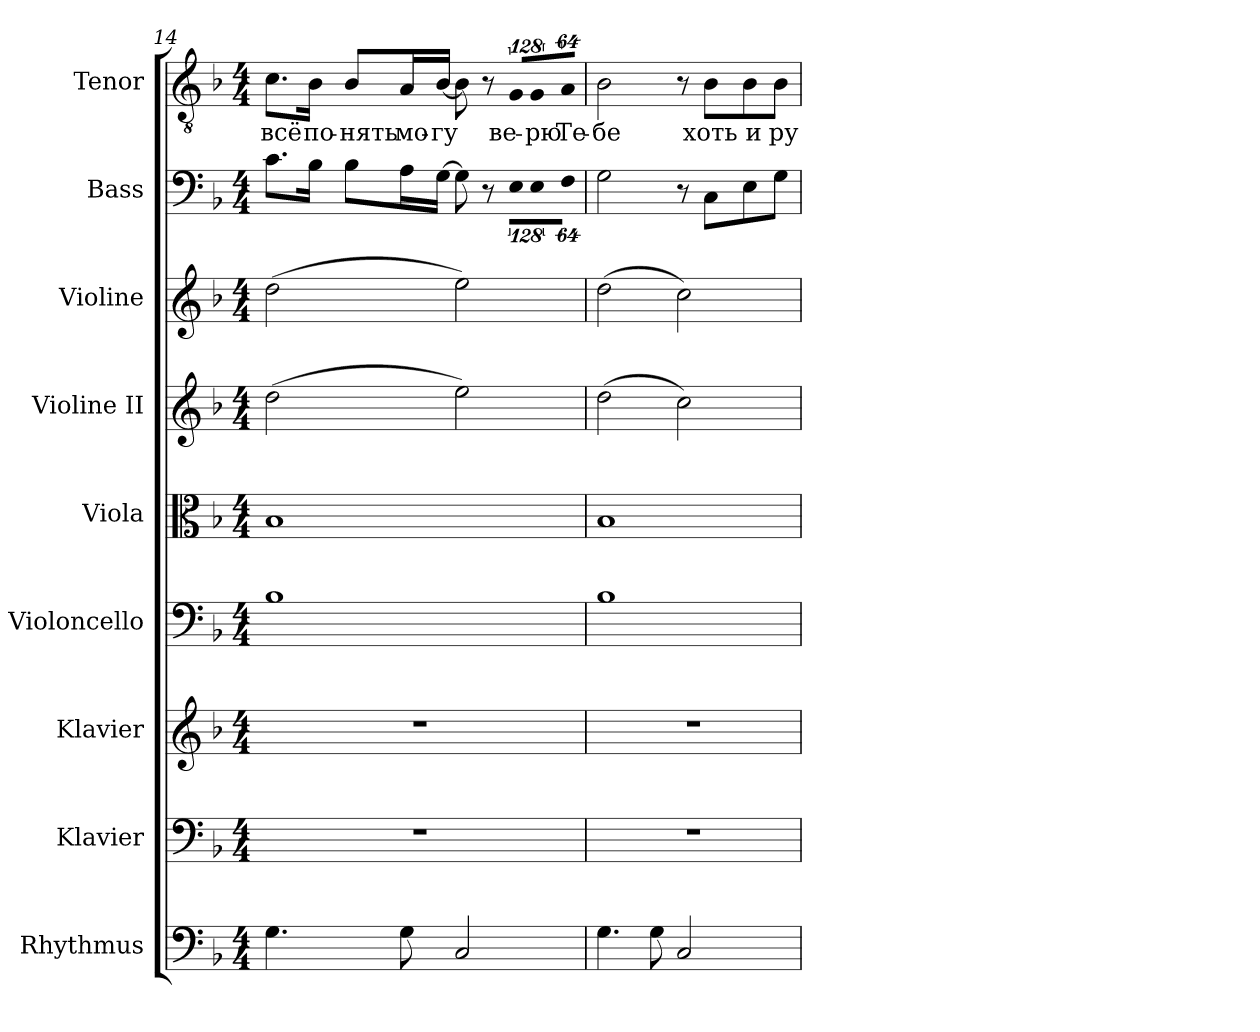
**kern	**kern	**kern	**kern	**kern	**kern	**kern	**kern	**kern	**text
*part9	*part8	*part7	*part6	*part5	*part4	*part3	*part2	*part1	*part1
*staff9	*staff8	*staff7	*staff6	*staff5	*staff4	*staff3	*staff2	*staff1	*staff1
*I"Rhythmus	*I"Klavier	*I"Klavier	*I"Violoncello	*I"Viola	*I"Violine II	*I"Violine	*I"Bass	*I"Tenor	*
*I'Rhy.	*I'Kla.	*I'Kla.	*I'Vc.	*I'Vla	*I'Vl.II	*I'Vln	*I'B.	*I'T.	*
*clefF4	*clefF4	*clefG2	*clefF4	*clefC3	*clefG2	*clefG2	*clefF4	*clefGv2	*
*ITrd7c12	*	*	*	*	*	*	*	*ITrd7c12	*
*k[b-]	*k[b-]	*k[b-]	*k[b-]	*k[b-]	*k[b-]	*k[b-]	*k[b-]	*k[b-]	*
*F:	*F:	*F:	*F:	*F:	*F:	*F:	*F:	*F:	*
*M4/4	*M4/4	*M4/4	*M4/4	*M4/4	*M4/4	*M4/4	*M4/4	*M4/4	*
=14	=14	=14	=14	=14	=14	=14	=14	=14	=14
!	!	!	!	!	!	!	!	!	!LO:LY:b:color=#000000
4.GGi\	1r	1r	1B-i	1B-i	(2ddi\	(2ddi\	8.ci\L	8.Ci\L	всё
!	!	!	!	!	!	!	!	!	!LO:LY:b:color=#000000
.	.	.	.	.	.	.	16B-i\Jk	16BB-i\Jk	по-
!	!	!	!	!	!	!	!	!	!LO:LY:b:color=#000000
.	.	.	.	.	.	.	8B-i\L	8BB-i/L	-нять
!	!	!	!	!	!	!	!	!	!LO:LY:b:color=#000000
8GGi\	.	.	.	.	.	.	16Ai\L	16AAi/L	мо-
!	!	!	!	!	!	!	!	!	!LO:LY:b:color=#000000
.	.	.	.	.	.	.	[>16Gi\JJ	[<16BB-i/JJ	-гу
2CCi/	.	.	.	.	2eei\)	2eei\)	8Gi\]	8BB-i\]	.
.	.	.	.	.	.	.	8r	8r	.
!	!	!	!	!	!	!	!LO:N:vis=8	!LO:N:vis=8	!
!	!	!	!	!	!	!	!	!	!LO:LY:b:color=#000000
.	.	.	.	.	.	.	1024%85Ei\L	1024%85GGi/L	ве-
!	!	!	!	!	!	!	!LO:N:vis=8	!LO:N:vis=8	!
!	!	!	!	!	!	!	!	!	!LO:LY:b:color=#000000
.	.	.	.	.	.	.	1024%85Ei\	1024%85GGi/	-рю
!	!	!	!	!	!	!	!LO:N:vis=8	!LO:N:vis=8	!
!	!	!	!	!	!	!	!	!	!LO:LY:b:color=#000000
.	.	.	.	.	.	.	512%43Fi\J	512%43AAi/J	Те-
=15	=15	=15	=15	=15	=15	=15	=15	=15	=15
!	!	!	!	!	!	!	!	!	!LO:LY:b:color=#000000
4.GGi\	1r	1r	1B-i	1B-i	(2ddi\	(2ddi\	2Gi\	2BB-i\	-бе
8GGi\	.	.	.	.	.	.	.	.	.
2CCi/	.	.	.	.	2cci\)	2cci\)	8r	8r	.
!	!	!	!	!	!	!	!	!	!LO:LY:b:color=#000000
.	.	.	.	.	.	.	8Ci\L	8BB-i\L	хоть
!	!	!	!	!	!	!	!	!	!LO:LY:b:color=#000000
.	.	.	.	.	.	.	8Ei\	8BB-i\	и
!	!	!	!	!	!	!	!	!	!LO:LY:b:color=#000000
.	.	.	.	.	.	.	8Gi\J	8BB-i\J	ру-
=	=	=	=	=	=	=	=	=	=
*-	*-	*-	*-	*-	*-	*-	*-	*-	*-
